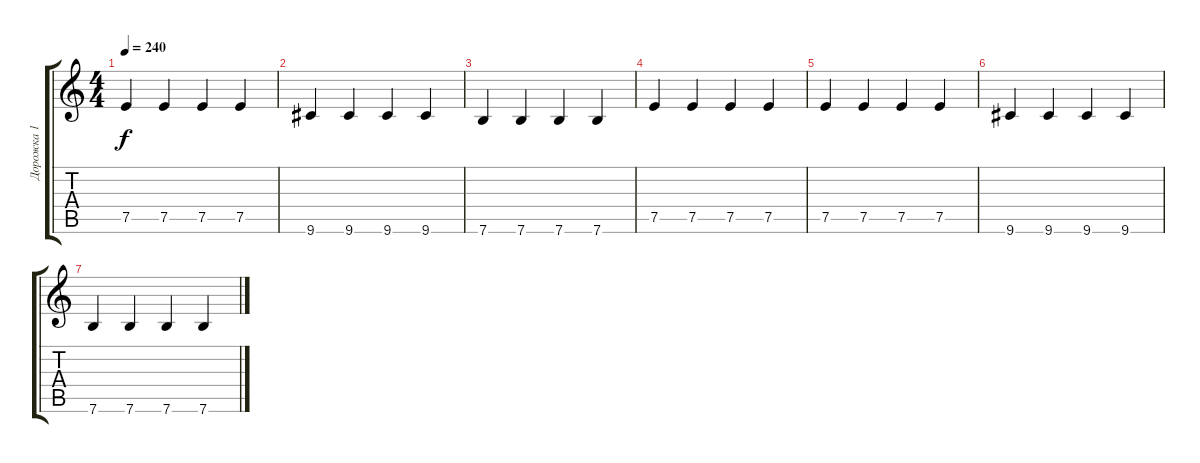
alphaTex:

\track ("Дорожка 1" "Дорожка 1") {instrument electricbasspick}
\staff {score tabs}
\tuning (E4 B3 G3 D3 A2 E2) {hide}
\ts (4 4)
\tempo 240
\clef g2
\ks c
7.5.4{dy f} 7.5.4 7.5.4 7.5.4 |
9.6.4 9.6.4 9.6.4 9.6.4 |
7.6.4 7.6.4 7.6.4 7.6.4 |
7.5.4 7.5.4 7.5.4 7.5.4 |
7.5.4 7.5.4 7.5.4 7.5.4 |
9.6.4 9.6.4 9.6.4 9.6.4 |
7.6.4 7.6.4 7.6.4 7.6.4
